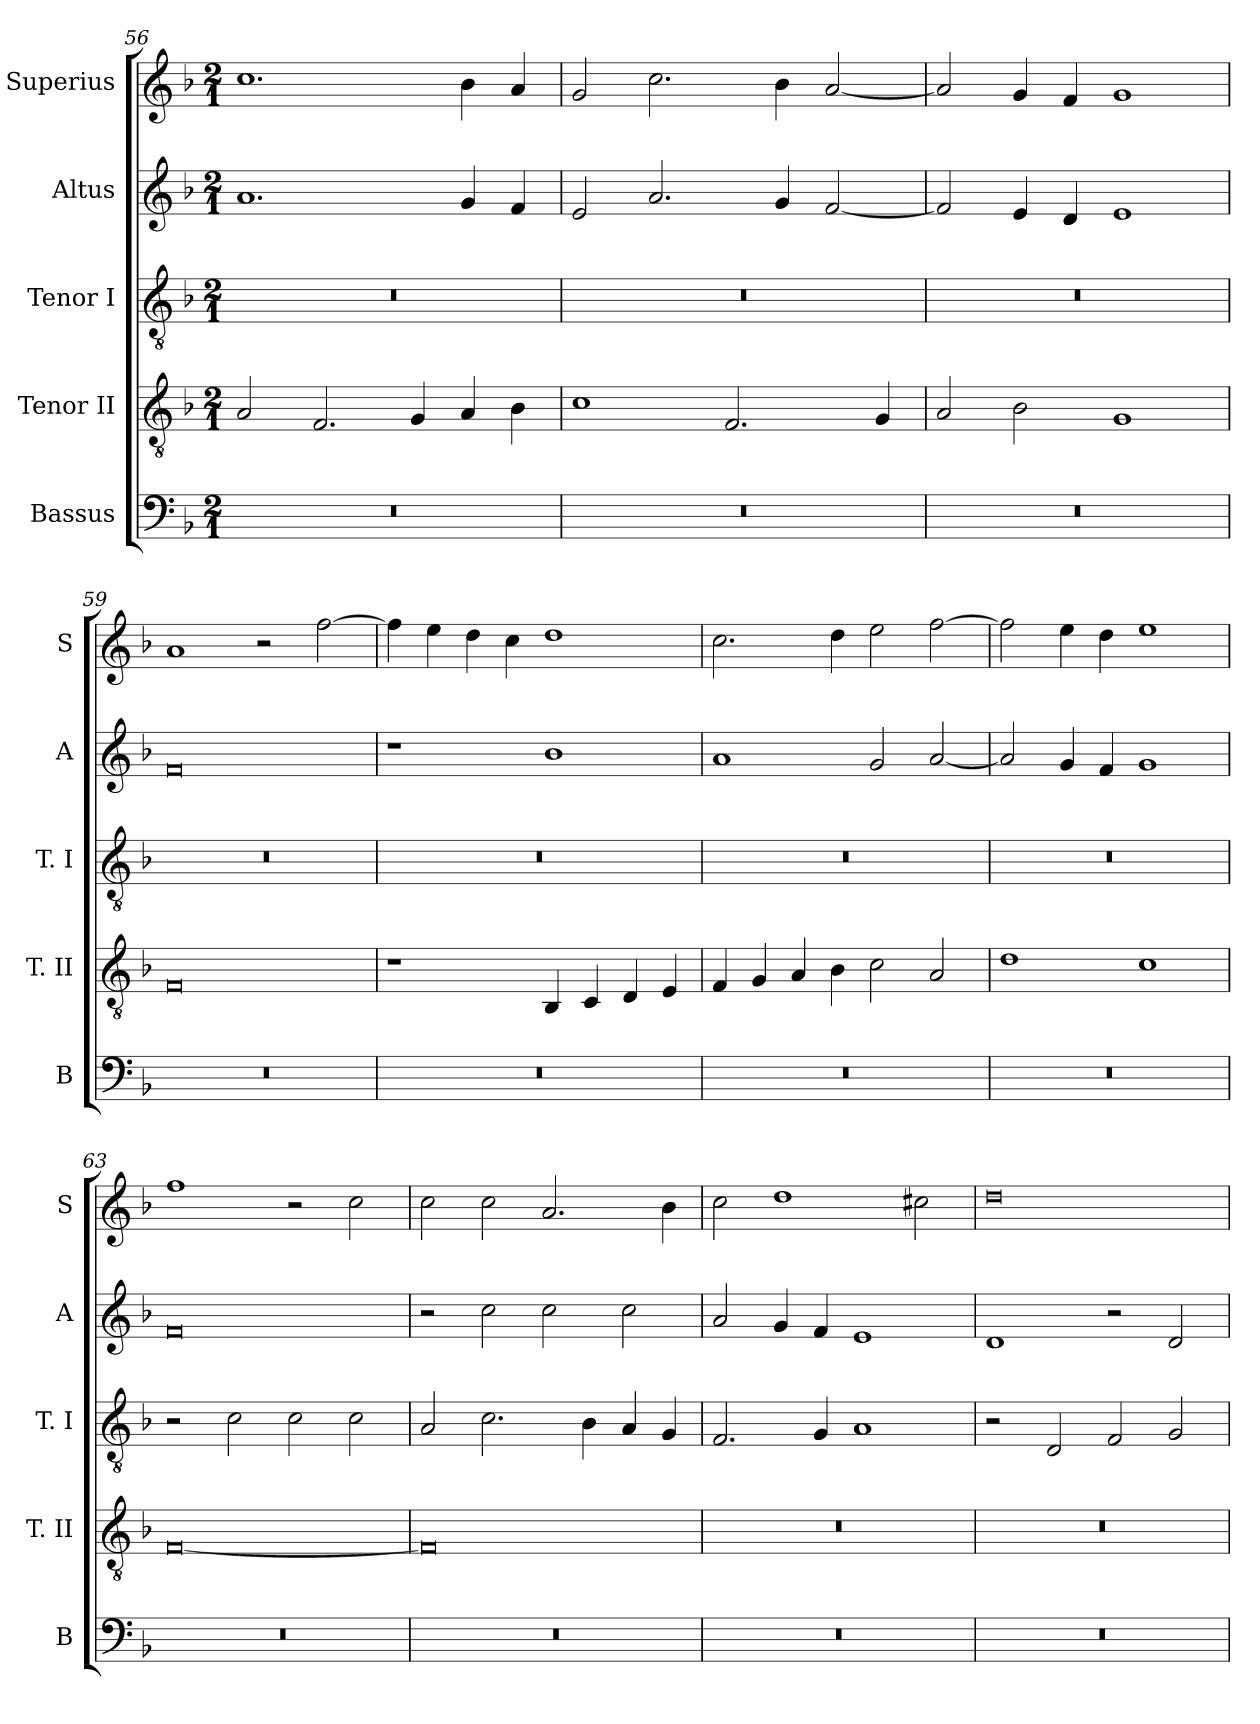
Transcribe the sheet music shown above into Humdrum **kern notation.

**kern	**kern	**kern	**kern	**kern
*part5	*part4	*part3	*part2	*part1
*staff5	*staff4	*staff3	*staff2	*staff1
*I"Bassus	*I"Tenor II	*I"Tenor I	*I"Altus	*I"Superius
*I'B	*I'T. II	*I'T. I	*I'A	*I'S
*clefF4	*clefGv2	*clefGv2	*clefG2	*clefG2
*k[b-]	*k[b-]	*k[b-]	*k[b-]	*k[b-]
*F:	*F:	*F:	*F:	*F:
*M2/1	*M2/1	*M2/1	*M2/1	*M2/1
=56	=56	=56	=56	=56
0r	2A	0r	1.a	1.cc
.	2.F	.	.	.
.	4G	.	.	.
.	4A	.	4g	4b-
.	4B-	.	4f	4a
=57	=57	=57	=57	=57
0r	1c	0r	2e	2g
.	.	.	2.a	2.cc
.	2.F	.	.	.
.	.	.	4g	4b-
.	.	.	[2f	[2a
.	4G	.	.	.
=58	=58	=58	=58	=58
0r	2A	0r	2f]	2a]
.	2B-	.	4e	4g
.	.	.	4d	4f
.	1G	.	1e	1g
=59	=59	=59	=59	=59
0r	0F	0r	0f	1a
.	.	.	.	2r
.	.	.	.	[2ff
=60	=60	=60	=60	=60
0r	1r	0r	1r	4ff]
.	.	.	.	4ee
.	.	.	.	4dd
.	.	.	.	4cc
.	4BB-	.	1b-	1dd
.	4C	.	.	.
.	4D	.	.	.
.	4E	.	.	.
=61	=61	=61	=61	=61
0r	4F	0r	1a	2.cc
.	4G	.	.	.
.	4A	.	.	.
.	4B-	.	.	4dd
.	2c	.	2g	2ee
.	2A	.	[2a	[2ff
=62	=62	=62	=62	=62
0r	1d	0r	2a]	2ff]
.	.	.	4g	4ee
.	.	.	4f	4dd
.	1c	.	1g	1ee
=63	=63	=63	=63	=63
0r	[0F	2r	0f	1ff
.	.	2c	.	.
.	.	2c	.	2r
.	.	2c	.	2cc
=64	=64	=64	=64	=64
0r	0F]	2A	2r	2cc
.	.	2.c	2cc	2cc
.	.	.	2cc	2.a
.	.	4B-	.	.
.	.	4A	2cc	.
.	.	4G	.	4b-
=65	=65	=65	=65	=65
0r	0r	2.F	2a	2cc
.	.	.	4g	1dd
.	.	4G	4f	.
.	.	1A	1e	.
.	.	.	.	2cc#X
=66	=66	=66	=66	=66
0r	0r	2r	1d	0dd
.	.	2D	.	.
.	.	2F	2r	.
.	.	2G	2d	.
=	=	=	=	=
*-	*-	*-	*-	*-
